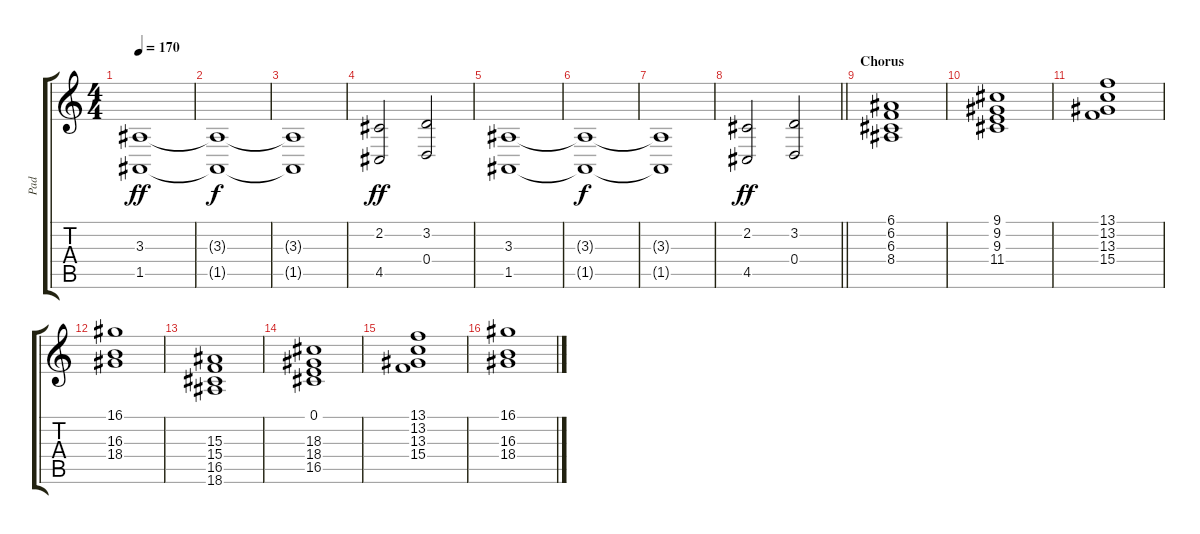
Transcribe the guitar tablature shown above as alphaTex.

\track ("Pad" "Pad") {instrument lead3calliope}
\staff {score tabs}
\tuning (E4 B3 G3 D3 A2 E2) {hide}
\ts (4 4)
\tempo 170
\clef g2
\ks c
(3.3 1.5).1{dy ff} |
(3.3{t} 1.5{t}).1{dy f} |
(3.3{t} 1.5{t}).1 |
(2.2 4.5).2{dy ff} (3.2 0.4).2 |
(3.3 1.5).1 |
(3.3{t} 1.5{t}).1{dy f} |
(3.3{t} 1.5{t}).1 |
\barLineRight lightlight
(2.2 4.5).2{dy ff} (3.2 0.4).2 |
\section ("" "Chorus")
(6.1 6.2 6.3 8.4).1 |
(9.1 9.2 9.3 11.4).1 |
(13.1 13.2 13.3 15.4).1 |
(16.1 16.3 18.4).1 |
(15.3 15.4 16.5 18.6).1 |
(0.1 18.3 18.4 16.5).1 |
(13.1 13.2 13.3 15.4).1 |
(16.1 16.3 18.4).1
